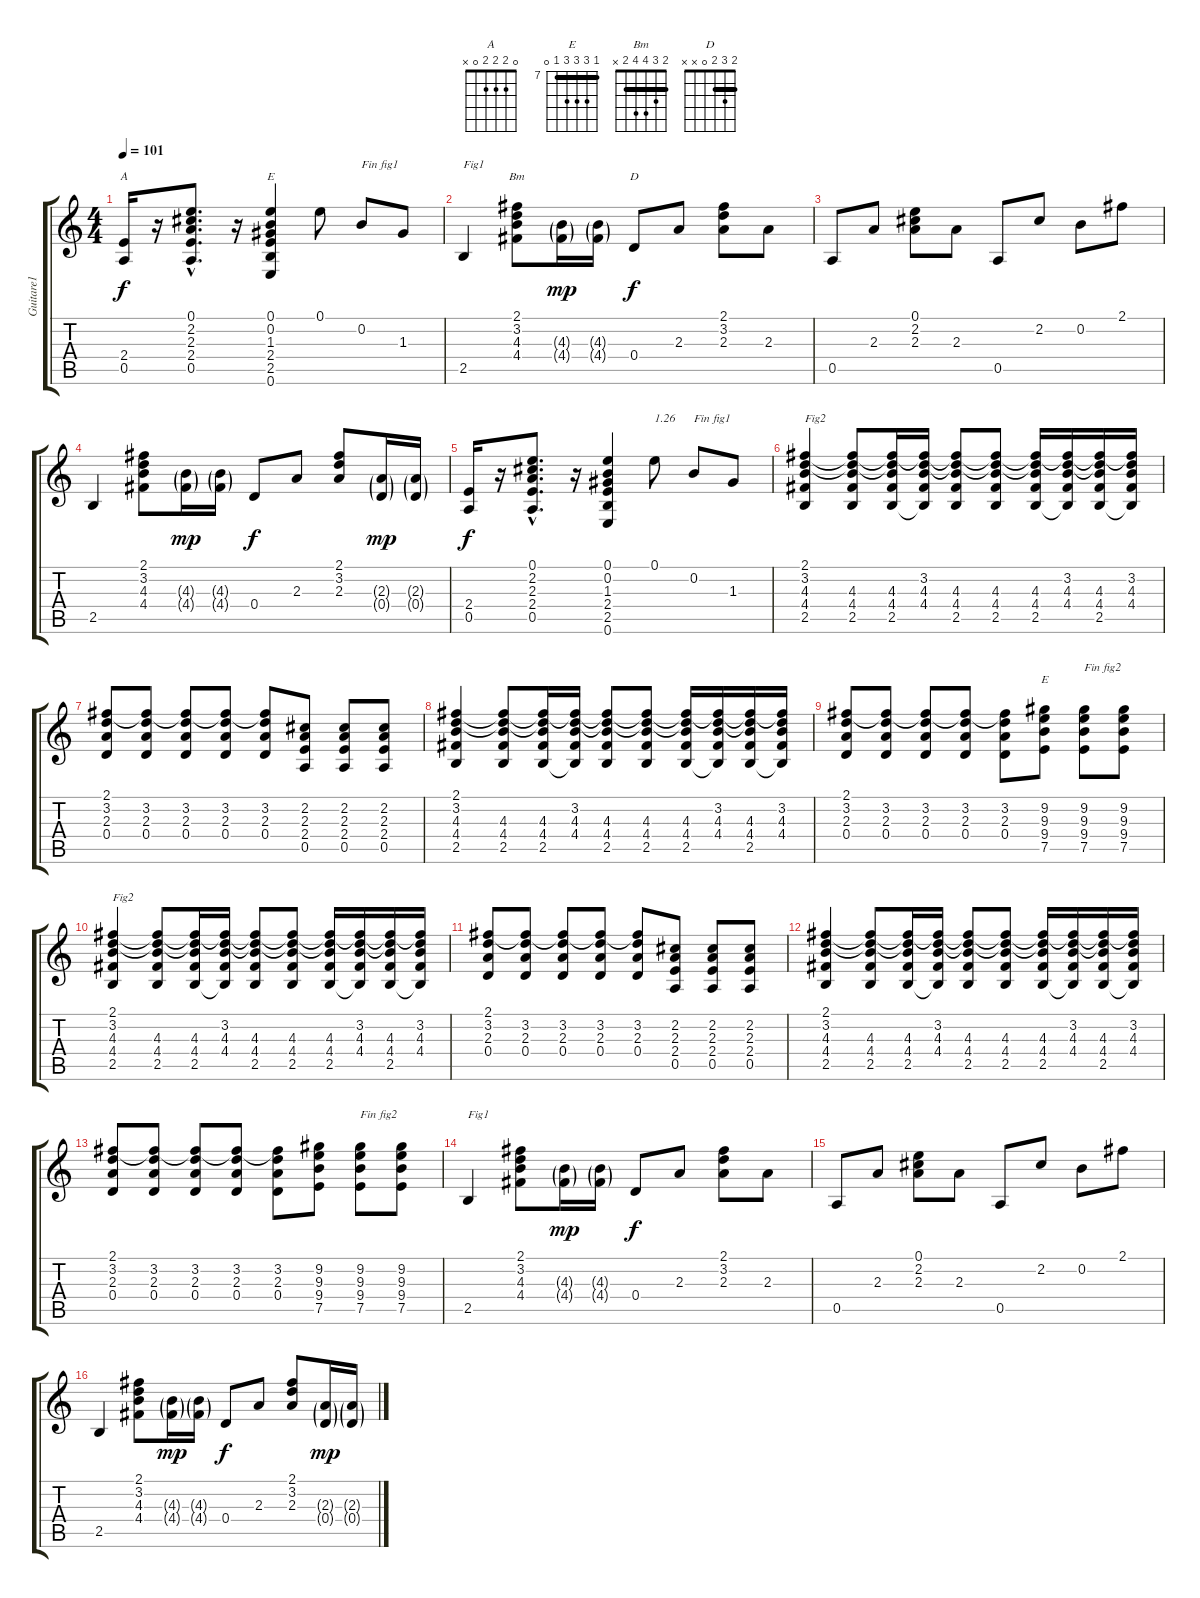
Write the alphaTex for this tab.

\track ("Guitare1" "Guitare1") {instrument acousticguitarsteel}
\staff {score tabs}
\tuning (E4 B3 G3 D3 A2 E2) {hide}
\chord ("A" 0 2 2 2 0 x)
\chord ("E" 0 0 1 2 2 0)
\chord ("Bm" 2 3 4 4 2 x) {barre 2}
\chord ("D" 2 3 2 0 x x) {barre 2}
\chord ("E" 7 9 9 9 7 0) {firstfret 7 barre 7}
\ts (4 4)
\tempo 101
\clef g2
\ks c
(2.4 0.5).16{ch "A" dy f} r.16 (0.1{hac} 2.2{hac} 2.3{hac} 2.4{hac} 0.5{hac}).8{d} r.16 (0.1 0.2 1.3 2.4 2.5 0.6).4{ch "E"} 0.1.8 0.2.8{txt "Fin fig1"} 1.3.8 |
2.5.4{txt "Fig1"} (2.1 3.2 4.3 4.4).8{ch "Bm"} (4.3{g} 4.4{g}).16{dy mp} (4.3{g} 4.4{g}).16 0.4.8{ch "D" dy f} 2.3.8 (2.1 3.2 2.3).8 2.3.8 |
0.5.8 2.3.8 (0.1 2.2 2.3).8 2.3.8 0.5.8 2.2.8 0.2.8 2.1.8 |
2.5.4 (2.1 3.2 4.3 4.4).8 (4.3{g} 4.4{g}).16{dy mp} (4.3{g} 4.4{g}).16 0.4.8{dy f} 2.3.8 (2.1 3.2 2.3).8 (2.3{g} 0.4{g}).16{dy mp} (2.3{g} 0.4{g}).16 |
(2.4 0.5).16{dy f} r.16 (0.1{hac} 2.2{hac} 2.3{hac} 2.4{hac} 0.5{hac}).8{d} r.16 (0.1 0.2 1.3 2.4 2.5 0.6).4 0.1.8{txt "1.26"} 0.2.8{txt "Fin fig1"} 1.3.8 |
(2.1 3.2 4.3 4.4 2.5).4{txt "Fig2"} (2.1{t} 3.2{t} 4.3 4.4 2.5).8 (2.1{t} 3.2{t} 4.3 4.4 2.5).16 (2.1{t} 3.2 4.3 4.4 2.5{t}).16 (2.1{t} 3.2{t} 4.3 4.4 2.5).8 (2.1{t} 3.2{t} 4.3 4.4 2.5).8 (2.1{t} 3.2{t} 4.3 4.4 2.5).16 (2.1{t} 3.2 4.3 4.4 2.5{t}).16 (2.1{t} 3.2{t} 4.3 4.4 2.5).16 (2.1{t} 3.2 4.3 4.4 2.5{t}).16 |
(2.1 3.2 2.3 0.4).8 (2.1{t} 3.2 2.3 0.4).8 (2.1{t} 3.2 2.3 0.4).8 (2.1{t} 3.2 2.3 0.4).8 (2.1{t} 3.2 2.3 0.4).8 (2.2 2.3 2.4 0.5).8 (2.2 2.3 2.4 0.5).8 (2.2 2.3 2.4 0.5).8 |
(2.1 3.2 4.3 4.4 2.5).4 (2.1{t} 3.2{t} 4.3 4.4 2.5).8 (2.1{t} 3.2{t} 4.3 4.4 2.5).16 (2.1{t} 3.2 4.3 4.4 2.5{t}).16 (2.1{t} 3.2{t} 4.3 4.4 2.5).8 (2.1{t} 3.2{t} 4.3 4.4 2.5).8 (2.1{t} 3.2{t} 4.3 4.4 2.5).16 (2.1{t} 3.2 4.3 4.4 2.5{t}).16 (2.1{t} 3.2{t} 4.3 4.4 2.5).16 (2.1{t} 3.2 4.3 4.4 2.5{t}).16 |
(2.1 3.2 2.3 0.4).8 (2.1{t} 3.2 2.3 0.4).8 (2.1{t} 3.2 2.3 0.4).8 (2.1{t} 3.2 2.3 0.4).8 (2.1{t} 3.2 2.3 0.4).8 (9.2 9.3 9.4 7.5).8{ch "E"} (9.2 9.3 9.4 7.5).8{txt "Fin fig2"} (9.2 9.3 9.4 7.5).8 |
(2.1 3.2 4.3 4.4 2.5).4{txt "Fig2"} (2.1{t} 3.2{t} 4.3 4.4 2.5).8 (2.1{t} 3.2{t} 4.3 4.4 2.5).16 (2.1{t} 3.2 4.3 4.4 2.5{t}).16 (2.1{t} 3.2{t} 4.3 4.4 2.5).8 (2.1{t} 3.2{t} 4.3 4.4 2.5).8 (2.1{t} 3.2{t} 4.3 4.4 2.5).16 (2.1{t} 3.2 4.3 4.4 2.5{t}).16 (2.1{t} 3.2{t} 4.3 4.4 2.5).16 (2.1{t} 3.2 4.3 4.4 2.5{t}).16 |
(2.1 3.2 2.3 0.4).8 (2.1{t} 3.2 2.3 0.4).8 (2.1{t} 3.2 2.3 0.4).8 (2.1{t} 3.2 2.3 0.4).8 (2.1{t} 3.2 2.3 0.4).8 (2.2 2.3 2.4 0.5).8 (2.2 2.3 2.4 0.5).8 (2.2 2.3 2.4 0.5).8 |
(2.1 3.2 4.3 4.4 2.5).4 (2.1{t} 3.2{t} 4.3 4.4 2.5).8 (2.1{t} 3.2{t} 4.3 4.4 2.5).16 (2.1{t} 3.2 4.3 4.4 2.5{t}).16 (2.1{t} 3.2{t} 4.3 4.4 2.5).8 (2.1{t} 3.2{t} 4.3 4.4 2.5).8 (2.1{t} 3.2{t} 4.3 4.4 2.5).16 (2.1{t} 3.2 4.3 4.4 2.5{t}).16 (2.1{t} 3.2{t} 4.3 4.4 2.5).16 (2.1{t} 3.2 4.3 4.4 2.5{t}).16 |
(2.1 3.2 2.3 0.4).8 (2.1{t} 3.2 2.3 0.4).8 (2.1{t} 3.2 2.3 0.4).8 (2.1{t} 3.2 2.3 0.4).8 (2.1{t} 3.2 2.3 0.4).8 (9.2 9.3 9.4 7.5).8 (9.2 9.3 9.4 7.5).8{txt "Fin fig2"} (9.2 9.3 9.4 7.5).8 |
2.5.4{txt "Fig1"} (2.1 3.2 4.3 4.4).8 (4.3{g} 4.4{g}).16{dy mp} (4.3{g} 4.4{g}).16 0.4.8{dy f} 2.3.8 (2.1 3.2 2.3).8 2.3.8 |
0.5.8 2.3.8 (0.1 2.2 2.3).8 2.3.8 0.5.8 2.2.8 0.2.8 2.1.8 |
2.5.4 (2.1 3.2 4.3 4.4).8 (4.3{g} 4.4{g}).16{dy mp} (4.3{g} 4.4{g}).16 0.4.8{dy f} 2.3.8 (2.1 3.2 2.3).8 (2.3{g} 0.4{g}).16{dy mp} (2.3{g} 0.4{g}).16
